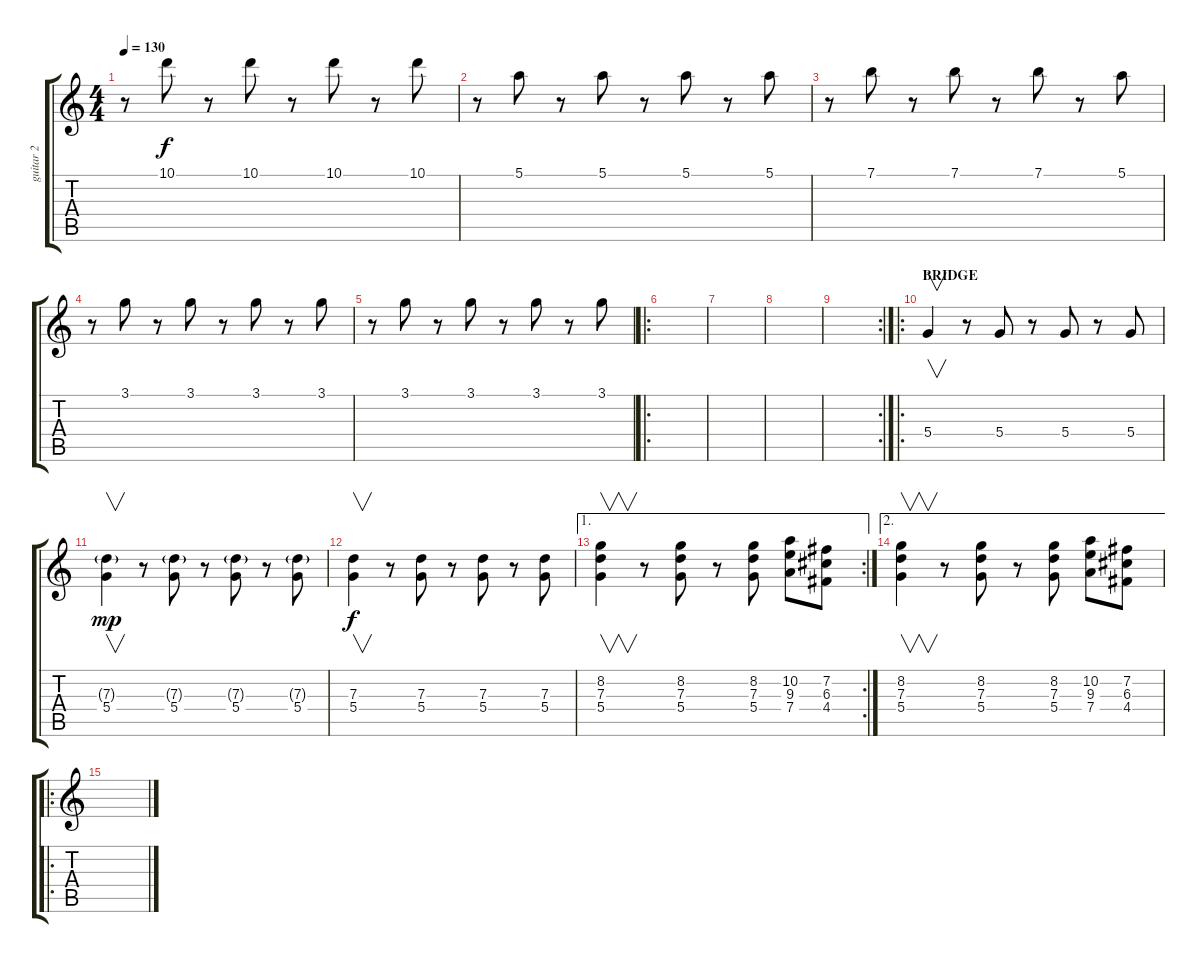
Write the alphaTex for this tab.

\track ("guitar 2" "guitar 2") {instrument electricguitarjazz}
\staff {score tabs}
\tuning (E4 B3 G3 D3 A2 D2) {hide}
\ts (4 4)
\tempo 130
\clef g2
\ks c
r.8{dy f volume 13 instrument electricguitarjazz} 10.1.8 r.8 10.1.8 r.8 10.1.8 r.8 10.1.8 |
r.8{volume 13 instrument electricguitarjazz} 5.1.8 r.8 5.1.8 r.8 5.1.8 r.8 5.1.8 |
r.8{volume 13 instrument electricguitarjazz} 7.1.8 r.8 7.1.8 r.8 7.1.8 r.8 5.1.8 |
r.8{volume 13 instrument electricguitarjazz} 3.1.8 r.8 3.1.8 r.8 3.1.8 r.8 3.1.8 |
r.8{volume 13 instrument electricguitarjazz} 3.1.8 r.8 3.1.8 r.8 3.1.8 r.8 3.1.8 |
\ro
|
|
|
\rc 2
|
\ro
\section ("" "BRIDGE")
5.4.4{v instrument overdrivenguitar} r.8 5.4.8 r.8 5.4.8 r.8 5.4.8 |
(7.3{g} 5.4).4{v dy mp instrument overdrivenguitar} r.8 (7.3{g} 5.4).8 r.8 (7.3{g} 5.4).8 r.8 (7.3{g} 5.4).8 |
(7.3 5.4).4{v dy f instrument overdrivenguitar} r.8 (7.3 5.4).8 r.8 (7.3 5.4).8 r.8 (7.3 5.4).8 |
\ae 1
\rc 2
(8.2 7.3 5.4).4{v instrument overdrivenguitar} r.8 (8.2 7.3 5.4).8 r.8 (8.2 7.3 5.4).8 (10.2 9.3 7.4).8 (7.2 6.3 4.4).8 |
\ae 2
(8.2 7.3 5.4).4{v instrument overdrivenguitar} r.8 (8.2 7.3 5.4).8 r.8 (8.2 7.3 5.4).8 (10.2 9.3 7.4).8 (7.2 6.3 4.4).8 |
\ro
